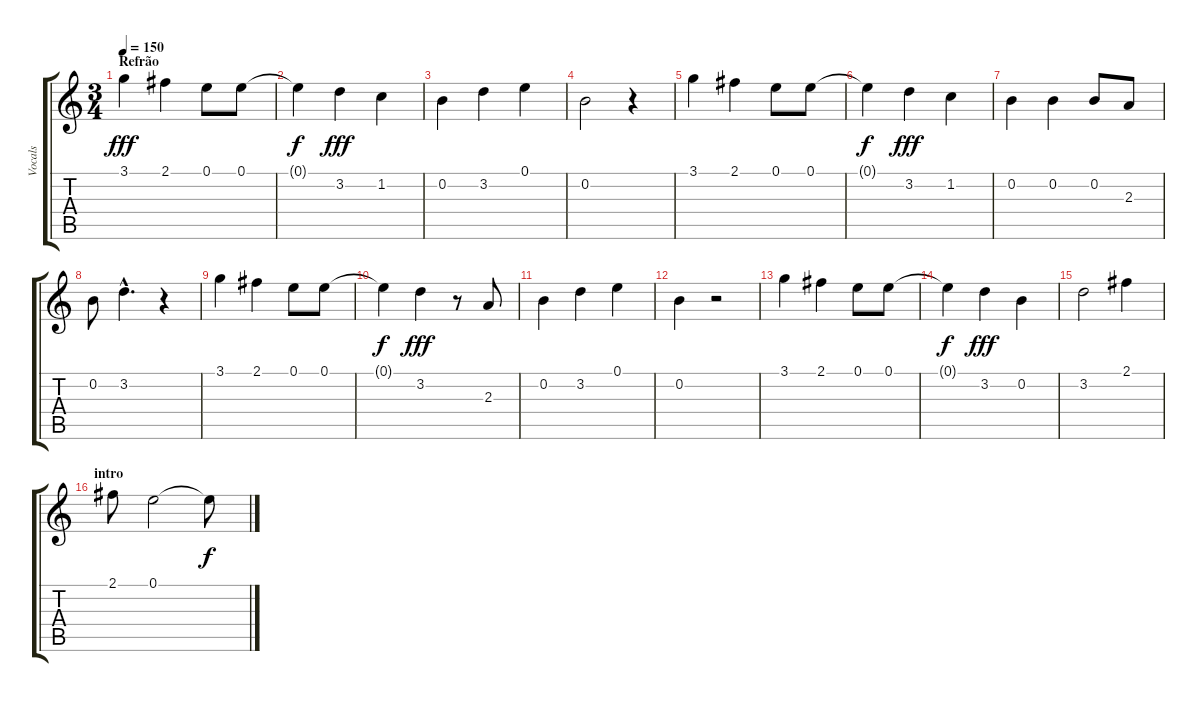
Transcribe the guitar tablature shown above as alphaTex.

\track ("Vocals" "Vocals") {instrument acousticguitarnylon}
\staff {score tabs}
\tuning (E4 B3 G3 D3 A2 E2) {hide}
\ts (3 4)
\section ("" "Refrão")
\tempo 150
\clef g2
\ks c
3.1.4{dy fff} 2.1.4 0.1.8 0.1.8 |
0.1{t}.4{dy f} 3.2.4{dy fff} 1.2.4 |
0.2.4 3.2.4 0.1.4 |
0.2.2 r.4 |
3.1.4 2.1.4 0.1.8 0.1.8 |
0.1{t}.4{dy f} 3.2.4{dy fff} 1.2.4 |
0.2.4 0.2.4 0.2.8 2.3.8 |
0.2.8 3.2{hac}.4{d} r.4 |
3.1.4 2.1.4 0.1.8 0.1.8 |
0.1{t}.4{dy f} 3.2.4{dy fff} r.8 2.3.8 |
0.2.4 3.2.4 0.1.4 |
0.2.4 r.2 |
3.1.4 2.1.4 0.1.8 0.1.8 |
0.1{t}.4{dy f} 3.2.4{dy fff} 0.2.4 |
3.2.2 2.1.4 |
\section ("" "intro")
2.1.8 0.1.2 0.1{t}.8{dy f}
